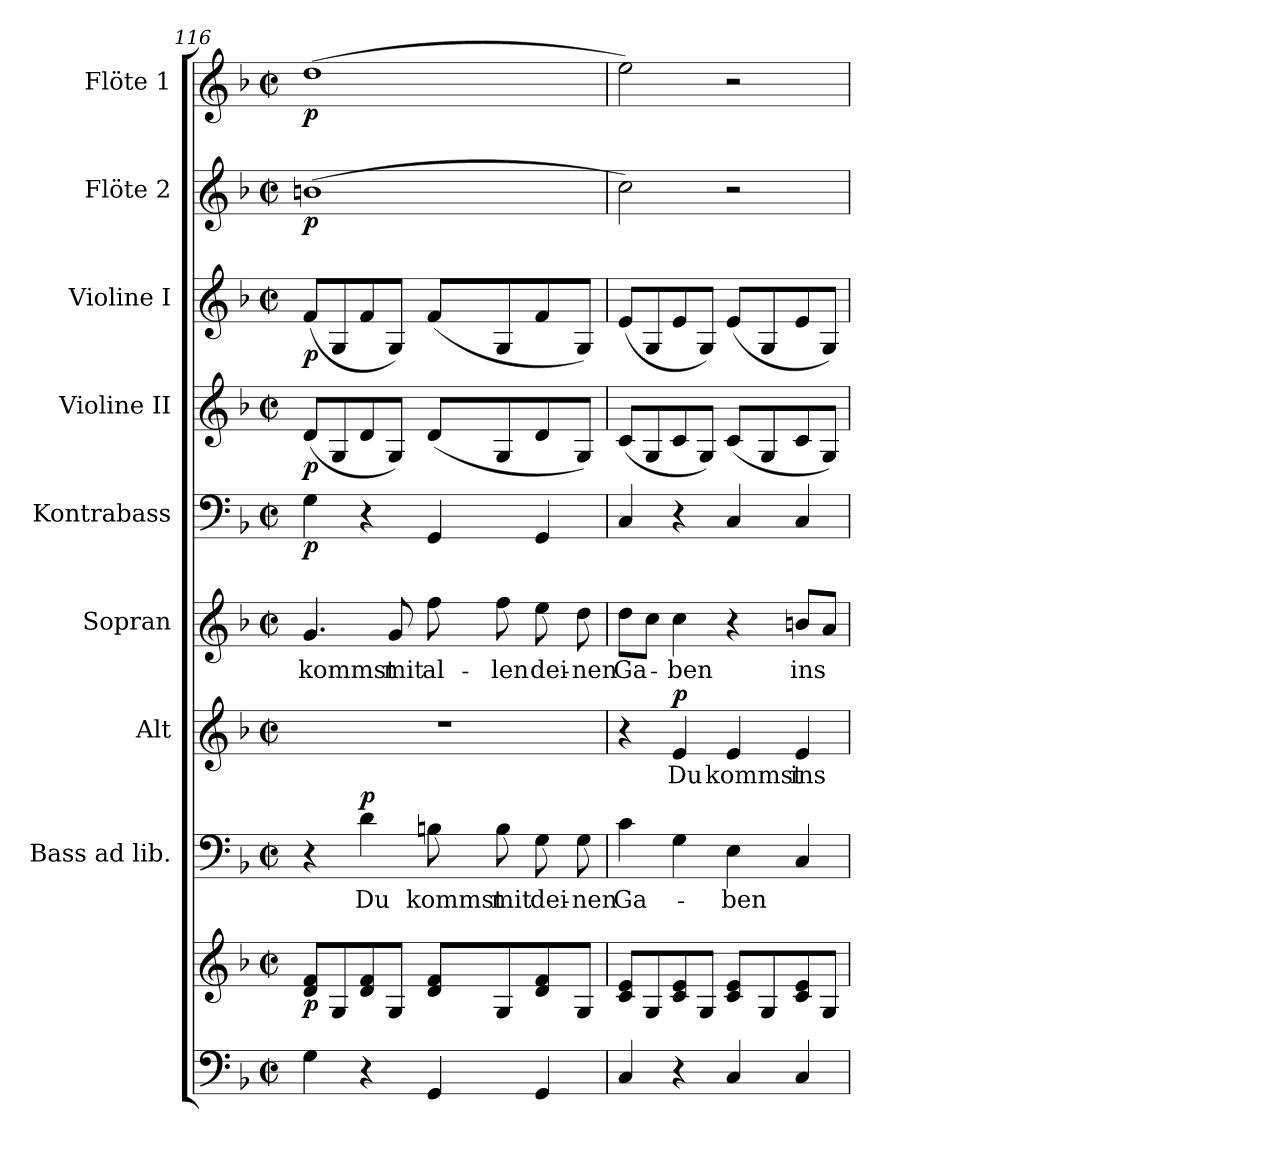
**kern	**kern	**dynam	**kern	**text	**dynam	**kern	**text	**dynam	**kern	**text	**kern	**dynam	**kern	**dynam	**kern	**dynam	**kern	**dynam	**kern	**dynam
*part9	*part9	*part9	*part8	*part8	*part8	*part7	*part7	*part7	*part6	*part6	*part5	*part5	*part4	*part4	*part3	*part3	*part2	*part2	*part1	*part1
*staff10	*staff9	*staff9/10	*staff8	*staff8	*staff8	*staff7	*staff7	*staff7	*staff6	*staff6	*staff5	*staff5	*staff4	*staff4	*staff3	*staff3	*staff2	*staff2	*staff1	*staff1
*	*	*	*I"Bass ad lib.	*	*	*I"Alt	*	*	*I"Sopran	*	*I"Kontrabass	*	*I"Violine II	*	*I"Violine I	*	*I"Flöte 2	*	*I"Flöte 1	*
*	*	*	*I'B.	*	*	*I'A.	*	*	*I'S.	*	*I'Kb.	*	*I'Vl. II	*	*I'Vl. I	*	*I'Fl. 2	*	*I'Fl. 1	*
*clefF4	*clefG2	*	*clefF4	*	*	*clefG2	*	*	*clefG2	*	*clefF4	*	*clefG2	*	*clefG2	*	*clefG2	*	*clefG2	*
*	*	*	*	*	*	*	*	*	*	*	*ITrd7c12	*	*	*	*	*	*	*	*	*
*k[b-]	*k[b-]	*	*k[b-]	*	*	*k[b-]	*	*	*k[b-]	*	*k[b-]	*	*k[b-]	*	*k[b-]	*	*k[b-]	*	*k[b-]	*
*F:	*F:	*	*F:	*	*	*F:	*	*	*F:	*	*F:	*	*F:	*	*F:	*	*F:	*	*F:	*
*M2/2	*M2/2	*	*M2/2	*	*	*M2/2	*	*	*M2/2	*	*M2/2	*	*M2/2	*	*M2/2	*	*M2/2	*	*M2/2	*
*met(c|)	*met(c|)	*	*met(c|)	*	*	*met(c|)	*	*	*met(c|)	*	*met(c|)	*	*met(c|)	*	*met(c|)	*	*met(c|)	*	*met(c|)	*
=116	=116	=116	=116	=116	=116	=116	=116	=116	=116	=116	=116	=116	=116	=116	=116	=116	=116	=116	=116	=116
!	!	!LO:DY:b	!	!	!	!	!	!	!	!LO:LY:b	!	!LO:DY:b	!	!LO:DY:b	!	!LO:DY:b	!	!LO:DY:b	!	!LO:DY:b
4G\	8d/ 8f/L	p	4r	.	.	1r	.	.	4.g/	kommst	4GG\	p	(<8d/L	p	(<8f/L	p	(>1bn	p	(>1dd	p
.	8G/	.	.	.	.	.	.	.	.	.	.	.	8G/	.	8G/	.	.	.	.	.
!	!	!	!	!LO:LY:b	!LO:DY:a	!	!	!	!	!	!	!	!	!	!	!	!	!	!	!
4r	8d/ 8f/	.	4d\	Du	p	.	.	.	.	.	4r	.	8d/	.	8f/	.	.	.	.	.
!	!	!	!	!	!	!	!	!	!	!LO:LY:b	!	!	!	!	!	!	!	!	!	!
.	8G/J	.	.	.	.	.	.	.	8g/	mit	.	.	8G/J)	.	8G/J)	.	.	.	.	.
!	!	!	!	!LO:LY:b	!	!	!	!	!	!LO:LY:b	!	!	!	!	!	!	!	!	!	!
4GG/	8d/ 8f/L	.	8Bn\	kommst	.	.	.	.	8ff\	al-	4GGG/	.	(<8d/L	.	(<8f/L	.	.	.	.	.
!	!	!	!	!LO:LY:b	!	!	!	!	!	!LO:LY:b	!	!	!	!	!	!	!	!	!	!
.	8G/	.	8B\	mit	.	.	.	.	8ff\	-len	.	.	8G/	.	8G/	.	.	.	.	.
!	!	!	!	!LO:LY:b	!	!	!	!	!	!LO:LY:b	!	!	!	!	!	!	!	!	!	!
4GG/	8d/ 8f/	.	8G\	dei-	.	.	.	.	8ee\	dei-	4GGG/	.	8d/	.	8f/	.	.	.	.	.
!	!	!	!	!LO:LY:b	!	!	!	!	!	!LO:LY:b	!	!	!	!	!	!	!	!	!	!
.	8G/J	.	8G\	-nen	.	.	.	.	8dd\	-nen	.	.	8G/J)	.	8G/J)	.	.	.	.	.
!!LO:PB:g=z
=117	=117	=117	=117	=117	=117	=117	=117	=117	=117	=117	=117	=117	=117	=117	=117	=117	=117	=117	=117	=117
!	!	!	!	!LO:LY:b	!	!	!	!	!	!LO:LY:b	!	!	!	!	!	!	!	!	!	!
4C/	8c/ 8e/L	.	4c\	Ga-	.	4r	.	.	8dd\L	Ga-	4CC/	.	(<8c/L	.	(<8e/L	.	2cc\)	.	2ee\)	.
.	8G/	.	.	.	.	.	.	.	8cc\J	.	.	.	8G/	.	8G/	.	.	.	.	.
!	!	!	!	!	!	!	!LO:LY:b	!LO:DY:a	!	!LO:LY:b	!	!	!	!	!	!	!	!	!	!
4r	8c/ 8e/	.	4G\	.	.	4e/	Du	p	4cc\	-ben	4r	.	8c/	.	8e/	.	.	.	.	.
.	8G/J	.	.	.	.	.	.	.	.	.	.	.	8G/J)	.	8G/J)	.	.	.	.	.
!	!	!	!	!LO:LY:b	!	!	!LO:LY:b	!	!	!	!	!	!	!	!	!	!	!	!	!
4C/	8c/ 8e/L	.	4E\	-ben	.	4e/	kommst	.	4r	.	4CC/	.	(<8c/L	.	(<8e/L	.	2r	.	2r	.
.	8G/	.	.	.	.	.	.	.	.	.	.	.	8G/	.	8G/	.	.	.	.	.
!	!	!	!	!	!	!	!LO:LY:b	!	!	!LO:LY:b	!	!	!	!	!	!	!	!	!	!
4C/	8c/ 8e/	.	4C/	.	.	4e/	ins	.	8bn/L	ins	4CC/	.	8c/	.	8e/	.	.	.	.	.
.	8G/J	.	.	.	.	.	.	.	8a/J	.	.	.	8G/J)	.	8G/J)	.	.	.	.	.
=	=	=	=	=	=	=	=	=	=	=	=	=	=	=	=	=	=	=	=	=
*-	*-	*-	*-	*-	*-	*-	*-	*-	*-	*-	*-	*-	*-	*-	*-	*-	*-	*-	*-	*-
